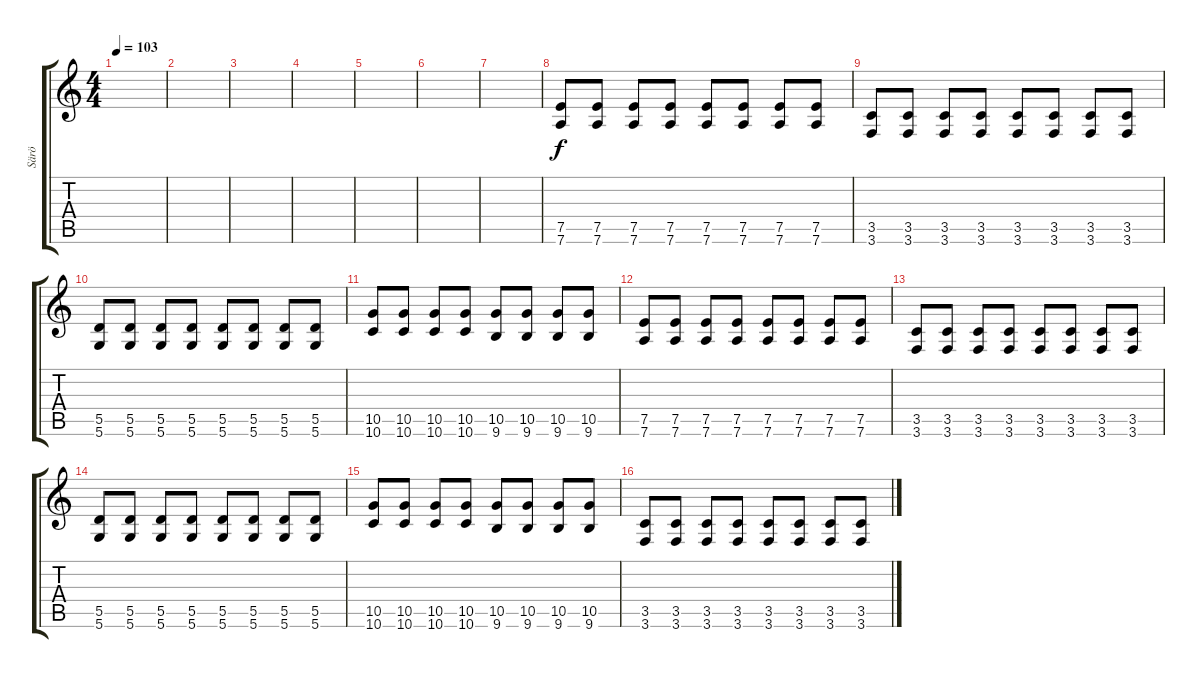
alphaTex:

\track ("Särö" "Särö") {instrument distortionguitar}
\staff {score tabs}
\tuning (E4 B3 G3 D3 A2 D2) {hide}
\ts (4 4)
\tempo 103
\clef g2
\ks c
|
|
|
|
|
|
|
(7.5 7.6).8 (7.5 7.6).8 (7.5 7.6).8 (7.5 7.6).8 (7.5 7.6).8 (7.5 7.6).8 (7.5 7.6).8 (7.5 7.6).8 |
(3.5 3.6).8 (3.5 3.6).8 (3.5 3.6).8 (3.5 3.6).8 (3.5 3.6).8 (3.5 3.6).8 (3.5 3.6).8 (3.5 3.6).8 |
(5.5 5.6).8 (5.5 5.6).8 (5.5 5.6).8 (5.5 5.6).8 (5.5 5.6).8 (5.5 5.6).8 (5.5 5.6).8 (5.5 5.6).8 |
(10.5 10.6).8 (10.5 10.6).8 (10.5 10.6).8 (10.5 10.6).8 (10.5 9.6).8 (10.5 9.6).8 (10.5 9.6).8 (10.5 9.6).8 |
(7.5 7.6).8 (7.5 7.6).8 (7.5 7.6).8 (7.5 7.6).8 (7.5 7.6).8 (7.5 7.6).8 (7.5 7.6).8 (7.5 7.6).8 |
(3.5 3.6).8 (3.5 3.6).8 (3.5 3.6).8 (3.5 3.6).8 (3.5 3.6).8 (3.5 3.6).8 (3.5 3.6).8 (3.5 3.6).8 |
(5.5 5.6).8 (5.5 5.6).8 (5.5 5.6).8 (5.5 5.6).8 (5.5 5.6).8 (5.5 5.6).8 (5.5 5.6).8 (5.5 5.6).8 |
(10.5 10.6).8 (10.5 10.6).8 (10.5 10.6).8 (10.5 10.6).8 (10.5 9.6).8 (10.5 9.6).8 (10.5 9.6).8 (10.5 9.6).8 |
(3.5 3.6).8 (3.5 3.6).8 (3.5 3.6).8 (3.5 3.6).8 (3.5 3.6).8 (3.5 3.6).8 (3.5 3.6).8 (3.5 3.6).8
